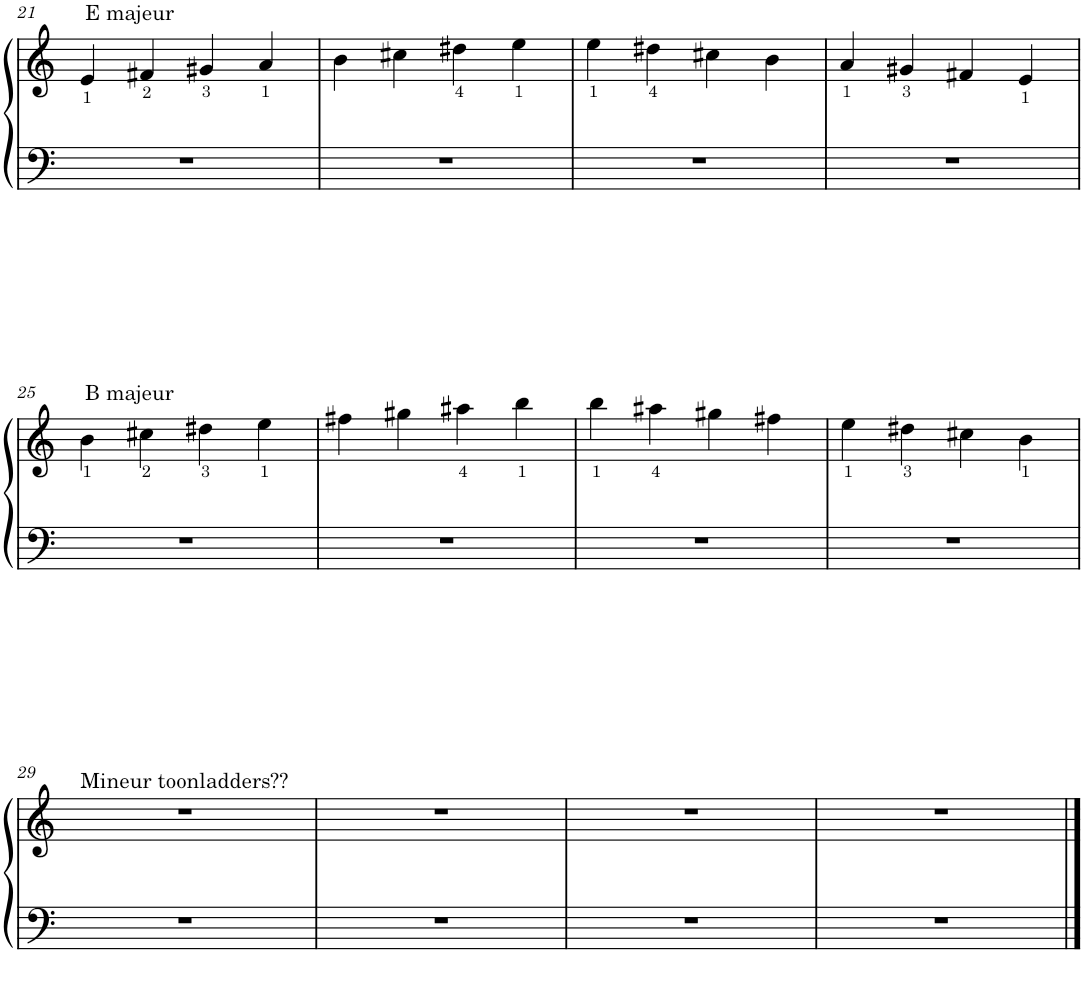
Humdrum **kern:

**kern	**kern
*part1	*part1
*staff2	*staff1
*I"Piano	*
*I'Pno.	*
!!LO:PB:g=z
*clefF4	*clefG2
*k[]	*k[]
*M4/4	*M4/4
=21	=21
!	!LO:TX:a:t=E majeur
1r	4e</
.	4f#X</
.	4g#X</
.	4a</
=22	=22
1r	4b\
.	4cc#X\
.	4dd#X<\
.	4ee<\
=23	=23
1r	4ee<\
.	4dd#X<\
.	4cc#X\
.	4b\
=24	=24
1r	4a</
.	4g#X</
.	4f#X/
.	4e</
!!LO:LB:g=z
=25	=25
!	!LO:TX:a:t=B majeur
1r	4b<\
.	4cc#X<\
.	4dd#X<\
.	4ee<\
=26	=26
1r	4ff#X\
.	4gg#X\
.	4aa#X<\
.	4bb<\
=27	=27
1r	4bb<\
.	4aa#X<\
.	4gg#X\
.	4ff#X\
=28	=28
1r	4ee<\
.	4dd#X<\
.	4cc#X\
.	4b<\
!!LO:LB:g=z
=29	=29
!	!LO:TX:a:t=Mineur toonladders??
1r	1r
=30	=30
1r	1r
=31	=31
1r	1r
=32	=32
1r	1r
==	==
*-	*-
